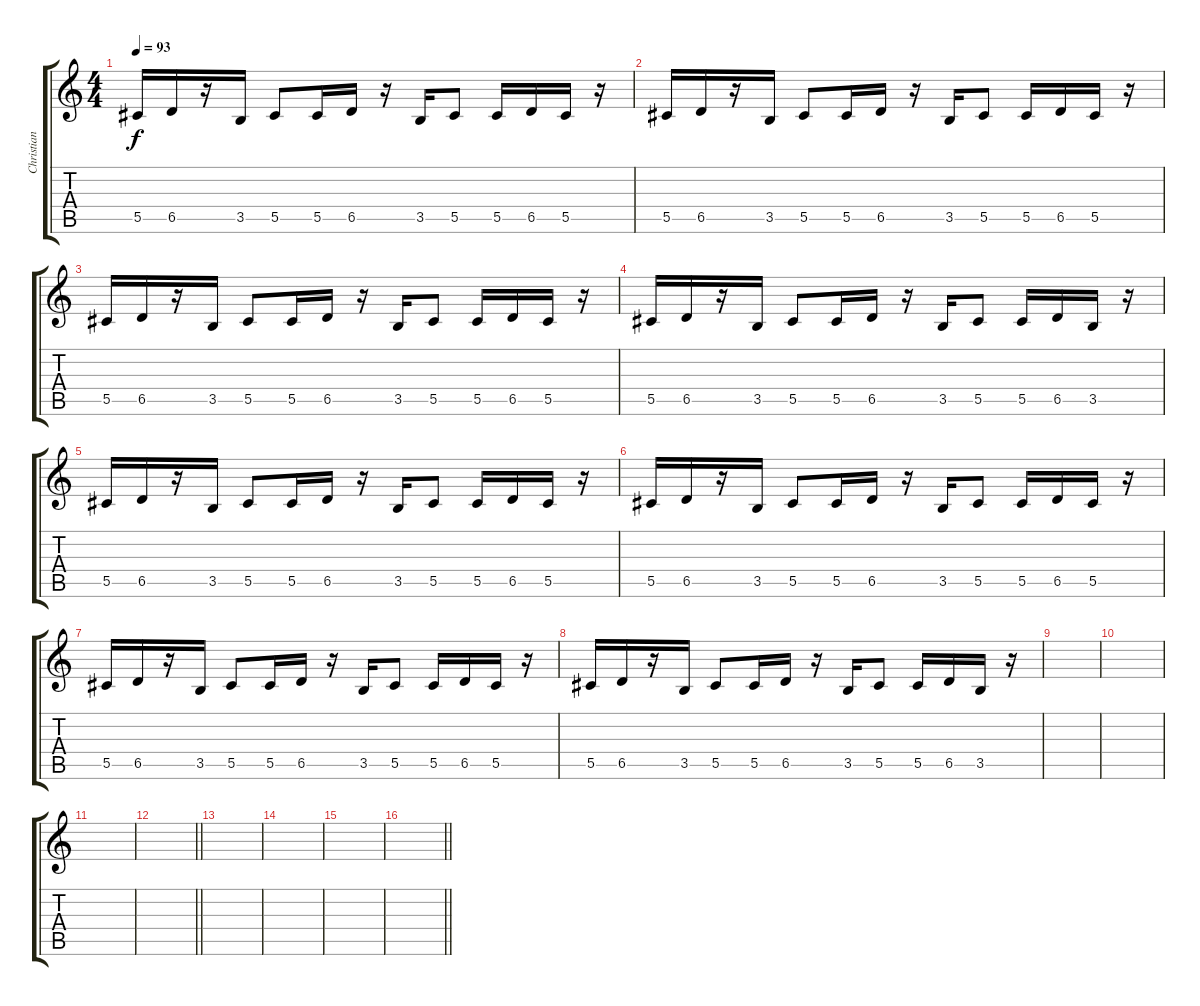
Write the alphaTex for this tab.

\track ("Christian \"X-ti\" Bystron" "Christian ") {instrument distortionguitar}
\staff {score tabs}
\tuning (Eb4 Bb3 Gb3 Db3 Ab2 Db2) {hide}
\ts (4 4)
\tempo 93
\clef g2
\ks c
5.5.16{dy f} 6.5.16 r.16 3.5.16 5.5.8 5.5.16 6.5.16 r.16 3.5.16 5.5.8 5.5.16 6.5.16 5.5.16 r.16 |
5.5.16 6.5.16 r.16 3.5.16 5.5.8 5.5.16 6.5.16 r.16 3.5.16 5.5.8 5.5.16 6.5.16 5.5.16 r.16 |
5.5.16 6.5.16 r.16 3.5.16 5.5.8 5.5.16 6.5.16 r.16 3.5.16 5.5.8 5.5.16 6.5.16 5.5.16 r.16 |
5.5.16 6.5.16 r.16 3.5.16 5.5.8 5.5.16 6.5.16 r.16 3.5.16 5.5.8 5.5.16 6.5.16 3.5.16 r.16 |
5.5.16 6.5.16 r.16 3.5.16 5.5.8 5.5.16 6.5.16 r.16 3.5.16 5.5.8 5.5.16 6.5.16 5.5.16 r.16 |
5.5.16 6.5.16 r.16 3.5.16 5.5.8 5.5.16 6.5.16 r.16 3.5.16 5.5.8 5.5.16 6.5.16 5.5.16 r.16 |
5.5.16 6.5.16 r.16 3.5.16 5.5.8 5.5.16 6.5.16 r.16 3.5.16 5.5.8 5.5.16 6.5.16 5.5.16 r.16 |
5.5.16 6.5.16 r.16 3.5.16 5.5.8 5.5.16 6.5.16 r.16 3.5.16 5.5.8 5.5.16 6.5.16 3.5.16 r.16 |
|
|
|
\barLineRight lightlight
|
|
|
|
\barLineRight lightlight
